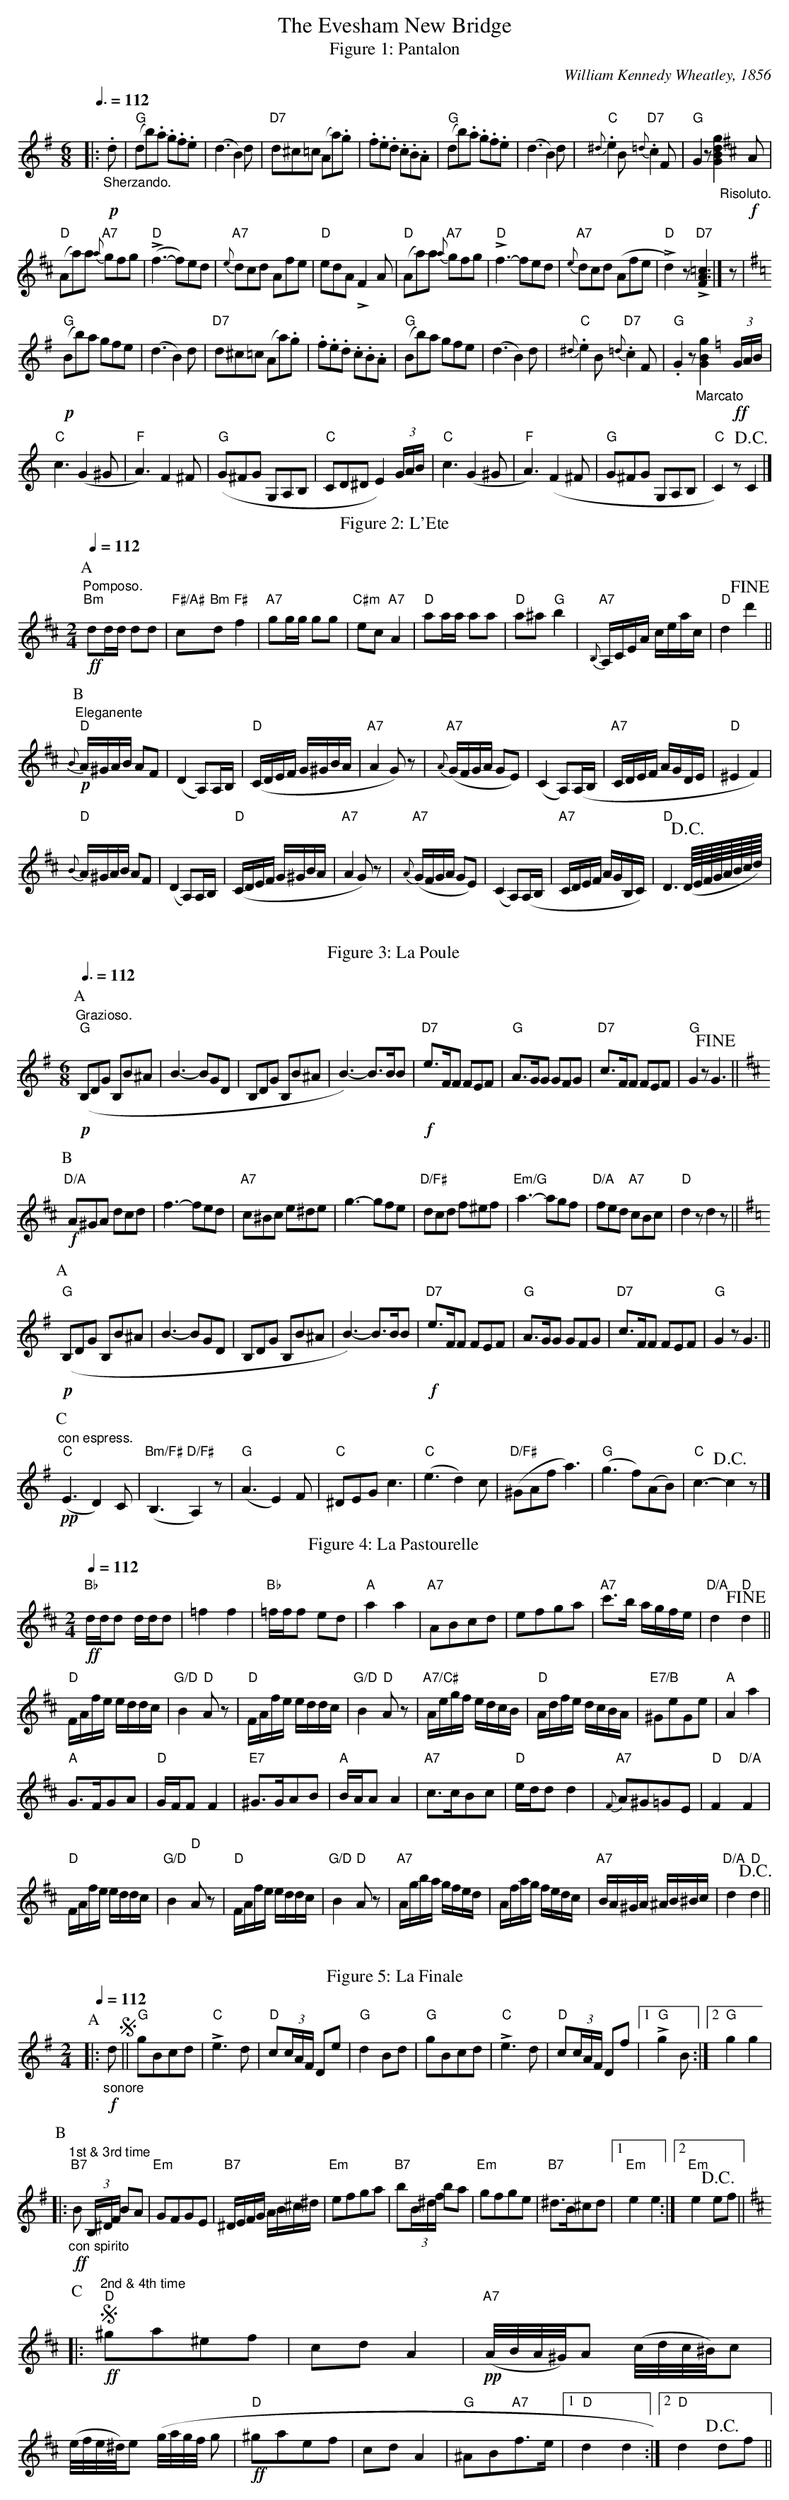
X:1
T:The Evesham New Bridge
T:Figure 1: Pantalon
C:William Kennedy Wheatley, 1856
L:1/8
M:6/8
Q:3/8=112
K:G
|: !p! "_Sherzando." .d | [I:MIDI=chordvol 64] [I:MIDI=bassvol 64] "G"(db).a .g.f.e | (d3B2)d | "D7"d^c=c (Aa).g | .f.e.d .c.B.A |\
"G"(db).a .g.f.e | (d3B2)d | "C"{^d}.e2B "D7"{=d}.c2F | "G"G2z "_   Risoluto." [GBdg]2 !f! [I:MIDI=chordvol 80] [I:MIDI=bassvol 80] [K:D] A |
"D"(Aa)a "A7"{a}gfg | "D"(Lf3- f)ed | "A7"{e}dcd Afe | "D"edA LF2A |\
"D"(Aa)a "A7"{a}gfg | "D"Lf3- fed | "A7"{e}dcd (Afe | "D"Ld2)z "D7"L[FA=c]2 :| z |
K:G
!p! [I:MIDI=chordvol 64] [I:MIDI=bassvol 64] "G"(Bb)a gfe | (d3 B2)d | "D7"d^c=c (Aa).g | .f.e.d .c.B.A |\
"G"(Bb)a gfe | (d3 B2)d | "C"{^d}.e2B "D7"{=d}.c2F | "G".G2z "_Marcato" [GBg]2 [K:Cmaj] !ff! (3G/A/B/ |
[I:MIDI=chordvol 100] [I:MIDI=bassvol 100] "C"c3 (G2^G | "F"A3) F2^F | "G"(G^FG G,A,B, | "C"CD^D E2) (3G/A/B/ |\
"C"c3 (G2^G | "F"A3) (F2^F | "G"G^FG G,A,B, | "C"C2)z !D.C.! C2 |]
T:Figure 2: L'Ete
L:1/8
M:2/4
Q:1/4=112
K:D
P:A
"^Pomposo." !ff! "Bm"dd/d/ dd | "F#/A#"c"Bm"d "F#"f2 | "A7"gg/g/ gg | "C#m"ec "A7"A2 |\
"D"aa/a/ aa | "D"a^a "G"b2 | "A7"{B,}A,/C/E/A/ c/e/a/c/ | "D"d2 !fine! d'2 ||
P:B
"^Eleganente" !p! [I:MIDI=chordvol 64] [I:MIDI=bassvol 64] "D"{B} A/^G/A/B/ AF | (D2 A,)A,/B,/ | "D"(C/D/E/F/ G/^G/B/A/ | "A7"A2 G)z |\
"A7"{A}(G/F/G/A/ GE) | (C2 A,)(A,/B,/ | "A7"C/D/E/F/ A/G/D/E/ | "D"^E2 F2) |
"D"{B} A/^G/A/B/ AF | (D2 A,)A,/B,/ | "D"(C/D/E/F/ G/^G/B/A/ | "A7"A2 G)z |\
"A7"{A}(G/F/G/A/ GE) | (C2 A,)(A,/B,/ | "A7"C/D/E/F/ A/G/B,/C/) | "D"D3 !D.C.! (D/8E/8F/8G/8A/8B/8c/8d/8) |
T:Figure 3: La Poule
L:1/8
M:6/8
Q:3/8=112
K:G
P:A
"^Grazioso." !p! [I:MIDI=chordvol 64] [I:MIDI=bassvol 64] "G"(B,DG B,B^A | B3- BGD | B,DG B,B^A | B3-) B>BB |\
!f! [I:MIDI=chordvol 80] [I:MIDI=bassvol 80] "D7"e>FF FEF | "G"A>GG GFG | "D7"c>FF FEF | "G"G2z !fine! G3 ||
P:B
K:D
!f! [I:MIDI=chordvol 100] [I:MIDI=bassvol 100] "D/A"A^GA dcd | f3- fed | "A7"c^Bc e^de | g3- gfe |\
"D/F#"dcd f^ef | "Em/G"a3- agf | "D/A"fed "A7"cBc | "D"d2z d2z ||
P:A
K:G
!p! [I:MIDI=chordvol 64] [I:MIDI=bassvol 64] "G"(B,DG B,B^A | B3- BGD | B,DG B,B^A | B3-) B>BB |\
!f! [I:MIDI=chordvol 80] [I:MIDI=bassvol 80] "D7"e>FF FEF | "G"A>GG GFG | "D7"c>FF FEF | "G"G2z G3 ||
P:C
"^con espress." !pp! [I:MIDI=chordvol 44] [I:MIDI=bassvol 44] "C"(E3 D2)C | "Bm/F#"(B,3 "D/F#"A,2)z | "G"(A3 E2)F | "C"^DEG c3 |\
"C"(e3 d2)c | "D/F#"(^GAf a3) | "G"(g3f)(AB) | "C"c3- !D.C.! c2z |]
T:Figure 4: La Pastourelle
L:1/16
M:2/4
Q:1/4=112
K:D
!ff! [I:MIDI=chordvol 100] [I:MIDI=bassvol 100] "Bb"ddd2 ddd2 | =f4 f4 | "Bb"=fff2 e2d2 | "A"a4 a4 |\
"A7"A2B2c2d2 | e2f2g2a2 | "A7"c'3b agfe | "D/A"d4 !fine! "D"d4 ||
"D"FAfe eddc | "G/D"B4 "D"A2z2 | "D"FAfe eddc | "G/D"B4 "D"A2z2 |\
"A7/C#"Aegf edcB | "D"Adfe dcBA | "E7/B"^G2e2G2e2 | "A"A4 a4 |
"A"G3FG2A2 | "D"GFF2 F4 | "E7"^G3GA2B2 | "A"BAA2A4 |\
"A7"c3cB2c2 | "D"edd2 d4 | "A7"{F}A2^G2=G2E2 | "D"F4 "D/A"F4 |
"D"FAfe eddc | "G/D"B4 "D"A2z2 | "D"FAfe eddc | "G/D"B4 "D"A2z2 |\
"A7"Agba gfed | Afag fedc | "A7"BA^GA ^AB^Bc | "D/A"d4 !D.C.! "D"d4 ||
T:Figure 5: La Finale
L:1/8
M:2/4
Q:1/4=112
K:G
P:A
|: !f! [I:MIDI=chordvol 80] [I:MIDI=bassvol 80] "_sonore" dS || "G"gBcd | "C"Le3d | "D"c(3c/A/F/ De | "G"d2 Bd |\
"G"gBcd | "C"Le3d | "D"c(3c/A/F/ Df |1 "G"Lg2 B :|2 "G"g2 g2 |
P:B
|: "^1st & 3rd time" "_con spirito" !ff! [I:MIDI=chordvol 75] [I:MIDI=bassvol 75] "B7"B (3B,/^D/F/ BA | "Em"GFGE | "B7"^D/E/F/G/ A/B/^c/^d/ | "Em"efga |\
"B7"b(3B/^d/f/ ba | "Em"gfge | "B7"^d>B^cd |1 "Em"e2 e2 :|2 "Em"e2 !D.C.! ef ||
K:D
P:C
|: S"^2nd & 4th time" !ff! "D"^ga^ef | cd A2 | !pp! [I:MIDI=chordvol 30] [I:MIDI=bassvol 30] "A7"(A/4B/4A/4^G/4)A (c/4d/4c/4^B/4)c | (e/4f/4e/4^d/4)e (g/4a/4g/4f/4 g |\
!ff! [I:MIDI=chordvol 75] [I:MIDI=bassvol 75] "D"^gaef | cd A2 | "G"^AB"A7"f>e |1 "D"d2 d2 :|2 "D"d2 !D.C.! df ||
